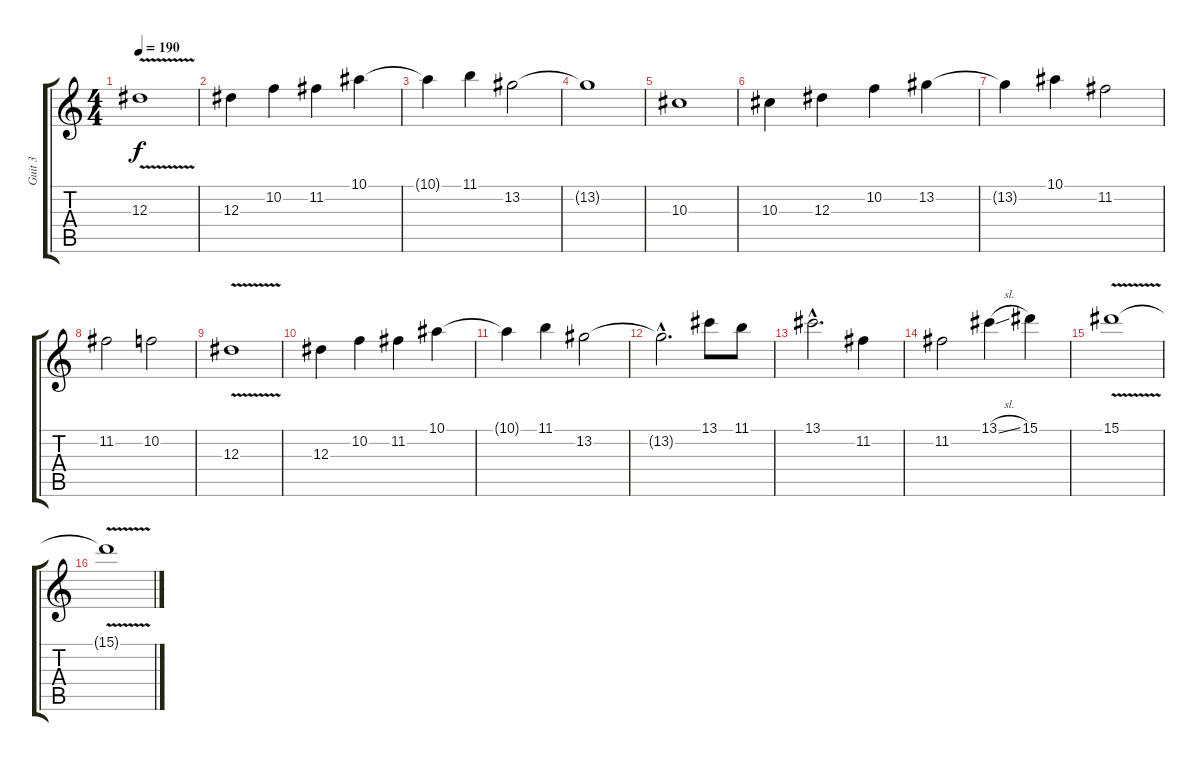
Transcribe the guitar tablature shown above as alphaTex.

\track ("Guit 3" "Guit 3") {instrument distortionguitar}
\staff {score tabs}
\tuning (C4 G3 Eb3 Bb2 F2 C2) {hide}
\ts (4 4)
\tempo 190
\clef g2
\ks c
12.3{v}.1{dy f} |
12.3.4 10.2.4 11.2.4 10.1.4 |
10.1{t}.4 11.1.4 13.2.2 |
13.2{t}.1 |
10.3.1 |
10.3.4 12.3.4 10.2.4 13.2.4 |
13.2{t}.4 10.1.4 11.2.2 |
11.2.2 10.2.2 |
12.3{v}.1 |
12.3.4 10.2.4 11.2.4 10.1.4 |
10.1{t}.4 11.1.4 13.2.2 |
13.2{hac t}.2{d} 13.1.8 11.1.8 |
13.1{hac}.2{d} 11.2.4 |
11.2.2 13.1{sl}.4 15.1.4 |
15.1{v}.1 |
15.1{t}.1
